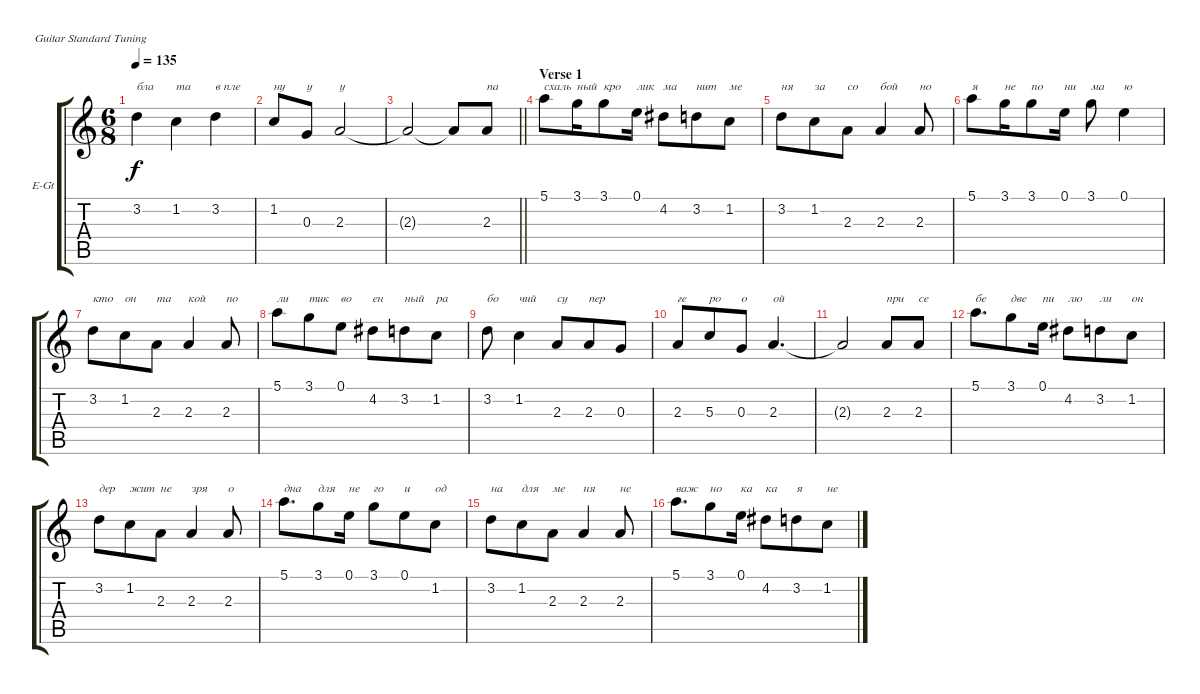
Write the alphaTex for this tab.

\bracketExtendMode groupsimilarinstruments
\firstSystemTrackNameOrientation horizontal
\otherSystemsTrackNameOrientation horizontal
\track ("vocal (Artur Potemkin)" "E-Gt") {instrument electricguitarclean}
\staff {score tabs}
\tuning (E4 B3 G3 D3 A2 E2)
\ts (6 8)
\tempo 135
\clef g2
\scale
0.333333
\ks aminor
3.2.4{txt "бла" dy f} 1.2.4{txt "та"} 3.2.4{txt "в пле"} |
\scale
0.333333 1.2.8{txt "ну"} 0.3.8{txt "у"} 2.3.2{txt "у"} |
\scale
0.333333
\barLineRight lightlight
2.3{t}.2 2.3{t}.8 2.3.8{txt "па"} |
\section ("" "Verse 1")
\scale
0.333333 5.1.8{txt "схаль"} 3.1.16{txt "ный"} 3.1.8{txt "кро"} 0.1.16{txt "лик"} 4.2.8{txt "ма"} 3.2.8{txt "нит"} 1.2.8{txt "ме"} |
\scale
0.333333 3.2.8{txt "ня"} 1.2.8{txt "за"} 2.3.8{txt "со"} 2.3.4{txt "бой"} 2.3.8{txt "но"} |
\scale
0.333333 5.1.8{txt "я"} 3.1.16{txt "не"} 3.1.8{txt "по"} 0.1.16{txt "ни"} 3.1.8{txt "ма"} 0.1.4{txt "ю"} |
\scale
0.333333 3.2.8{txt "кто"} 1.2.8{txt "он"} 2.3.8{txt "та"} 2.3.4{txt "кой"} 2.3.8{txt "по"} |
\scale
0.333333 5.1.8{txt "ли"} 3.1.8{txt "тик"} 0.1.8{txt "во"} 4.2.8{txt "ен"} 3.2.8{txt "ный"} 1.2.8{txt "ра"} |
\scale
0.333333 3.2.8{txt "бо"} 1.2.4{txt "чий"} 2.3.8{txt "су"} 2.3.8{txt "пер"} 0.3.8 |
\scale
0.333333 2.3.8{txt "ге"} 5.3.8{txt "ро"} 0.3.8{txt "о"} 2.3.4{d txt "ой"} |
\scale
0.333333 2.3{t}.2 2.3.8{txt "при"} 2.3.8{txt "се"} |
\scale
0.333333 5.1.8{d txt "бе"} 3.1.8{txt "две"} 0.1.16{txt "пи"} 4.2.8{txt "лю"} 3.2.8{txt "ли"} 1.2.8{txt "он"} |
\scale
0.333333 3.2.8{txt "дер"} 1.2.8{txt "жит"} 2.3.8{txt "не"} 2.3.4{txt "зря"} 2.3.8{txt "о"} |
\scale
0.333333 5.1.8{d txt "дна"} 3.1.8{txt "для"} 0.1.16{txt "не"} 3.1.8{txt "го"} 0.1.8{txt "и"} 1.2.8{txt "од"} |
\scale
0.333333 3.2.8{txt "на"} 1.2.8{txt "для"} 2.3.8{txt "ме"} 2.3.4{txt "ня"} 2.3.8{txt "не"} |
\scale
0.333333 5.1.8{d txt "важ"} 3.1.8{txt "но"} 0.1.16{txt "ка"} 4.2.8{txt "ка"} 3.2.8{txt "я"} 1.2.8{txt "не"}
